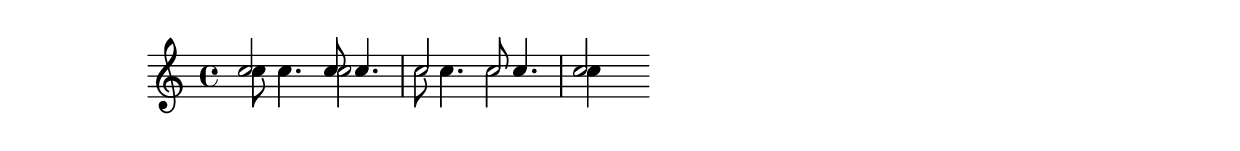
\version "1.7.18"
\header {
    texidoc =

    "If @code{merge-differently-headed}, then
open note heads may be merged with black noteheads, but only
if the black note heads are from 8th or shorter notes.
"
    
}
    \paper { raggedright= ##t }


\score { \notes \context Staff\relative c''<
\context Voice = VA {
    \voiceOne
    c2 c8 c4.
    
    \property Staff.NoteCollision \override #'merge-differently-headed = ##t
    c2
    c8 c4.
    c2
}
\context Voice = VB {
    \voiceTwo
    c8 c4.
    c2
    c8 c4.
    c2
    c4
}
    >
	 }
